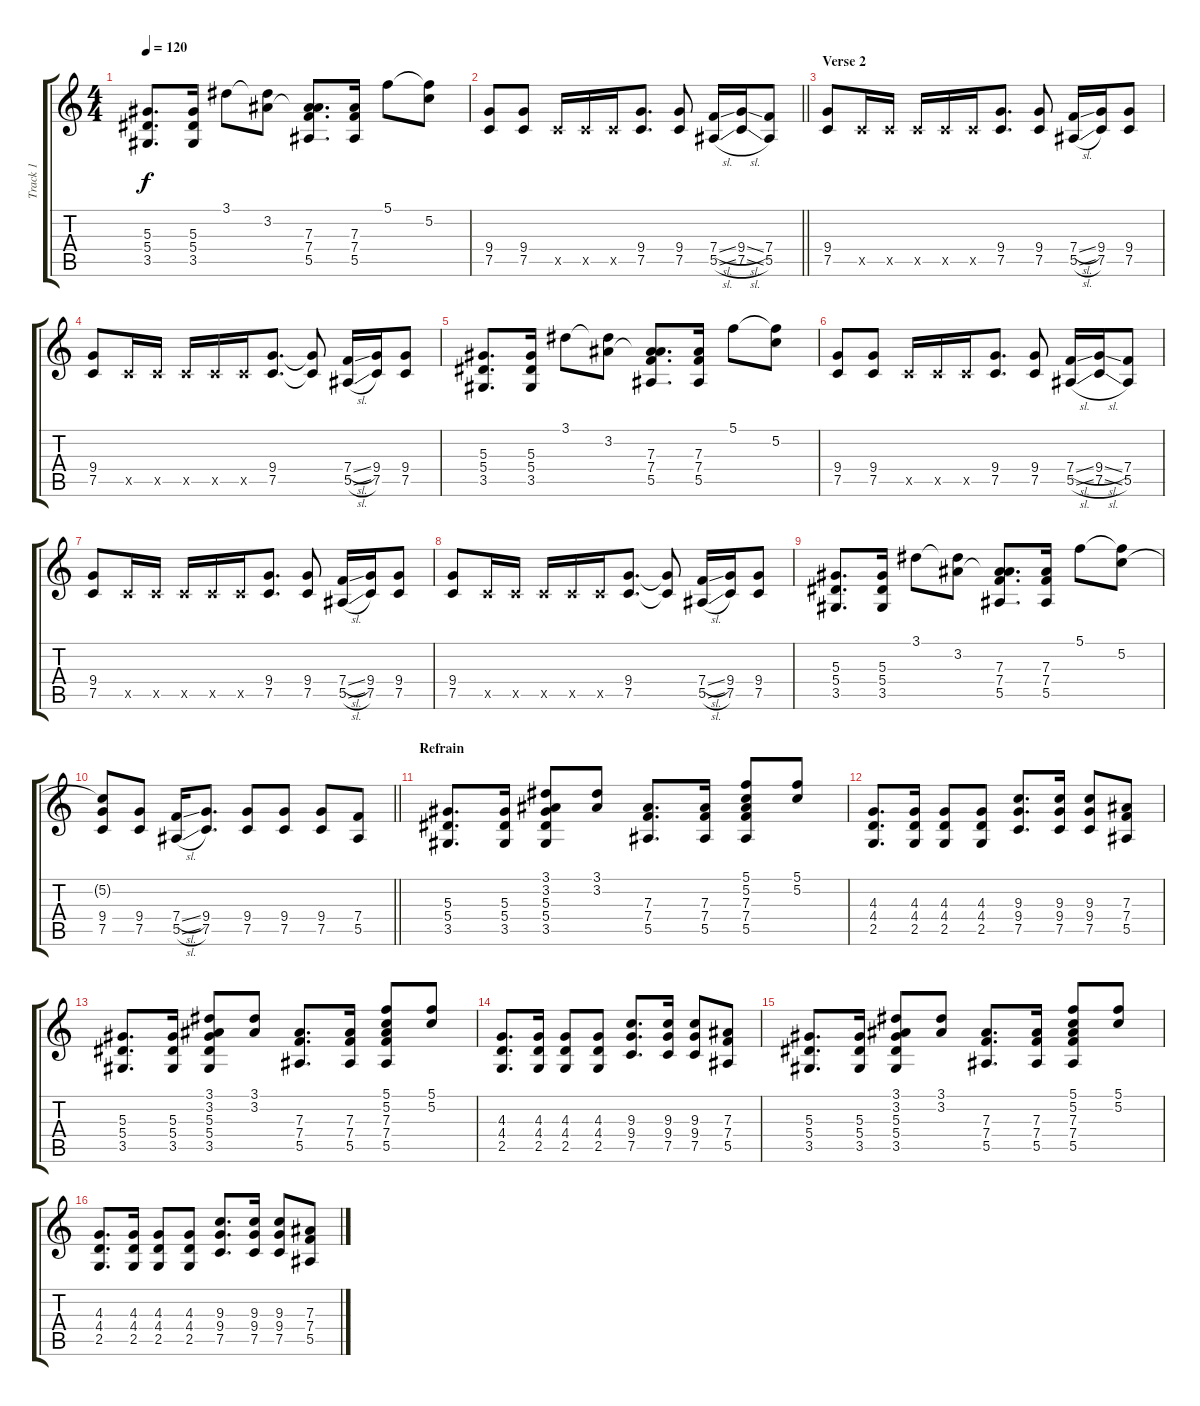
\track ("Track 1" "Track 1") {instrument distortionguitar}
\staff {score tabs}
\tuning (C4 G3 Eb3 Bb2 F2 C2) {hide}
\ts (4 4)
\tempo 120
\clef g2
\ks c
(5.3 5.4 3.5).8{d dy f} (5.3 5.4 3.5).16 3.1.8 (3.1{t} 3.2).8 (3.2{t} 7.3 7.4 5.5).8{d} (7.3 7.4 5.5).16 5.1.8 (5.1{t} 5.2).8 |
\barLineRight lightlight
(9.4 7.5).8 (9.4 7.5).8 7.5{x}.16 7.5{x}.16 7.5{x}.16 (9.4 7.5).8{d} (9.4 7.5).8 (7.4{sl} 5.5{sl}).16 (9.4{sl} 7.5{sl}).16 (7.4 5.5).8 |
\section ("" "Verse 2")
(9.4 7.5).8 7.5{x}.16 7.5{x}.16 7.5{x}.16 7.5{x}.16 7.5{x}.16 (9.4 7.5).8{d} (9.4 7.5).8 (7.4{sl} 5.5{sl}).16 (9.4 7.5).16 (9.4 7.5).8 |
(9.4 7.5).8 7.5{x}.16 7.5{x}.16 7.5{x}.16 7.5{x}.16 7.5{x}.16 (9.4 7.5).8{d} (9.4{t} 7.5{t}).8 (7.4{sl} 5.5{sl}).16 (9.4 7.5).16 (9.4 7.5).8 |
(5.3 5.4 3.5).8{d} (5.3 5.4 3.5).16 3.1.8 (3.1{t} 3.2).8 (3.2{t} 7.3 7.4 5.5).8{d} (7.3 7.4 5.5).16 5.1.8 (5.1{t} 5.2).8 |
(9.4 7.5).8 (9.4 7.5).8 7.5{x}.16 7.5{x}.16 7.5{x}.16 (9.4 7.5).8{d} (9.4 7.5).8 (7.4{sl} 5.5{sl}).16 (9.4{sl} 7.5{sl}).16 (7.4 5.5).8 |
(9.4 7.5).8 7.5{x}.16 7.5{x}.16 7.5{x}.16 7.5{x}.16 7.5{x}.16 (9.4 7.5).8{d} (9.4 7.5).8 (7.4{sl} 5.5{sl}).16 (9.4 7.5).16 (9.4 7.5).8 |
(9.4 7.5).8 7.5{x}.16 7.5{x}.16 7.5{x}.16 7.5{x}.16 7.5{x}.16 (9.4 7.5).8{d} (9.4{t} 7.5{t}).8 (7.4{sl} 5.5{sl}).16 (9.4 7.5).16 (9.4 7.5).8 |
(5.3 5.4 3.5).8{d} (5.3 5.4 3.5).16 3.1.8 (3.1{t} 3.2).8 (3.2{t} 7.3 7.4 5.5).8{d} (7.3 7.4 5.5).16 5.1.8 (5.1{t} 5.2).8 |
\barLineRight lightlight
(5.2{t} 9.4 7.5).8 (9.4 7.5).8 (7.4{sl} 5.5{sl}).16 (9.4 7.5).8{d} (9.4 7.5).8 (9.4 7.5).8 (9.4 7.5).8 (7.4 5.5).8 |
\section ("" "Refrain")
(5.3 5.4 3.5).8{d} (5.3 5.4 3.5).16 (3.1 3.2 5.3 5.4 3.5).8 (3.1 3.2).8 (7.3 7.4 5.5).8{d} (7.3 7.4 5.5).16 (5.1 5.2 7.3 7.4 5.5).8 (5.1 5.2).8 |
(4.3 4.4 2.5).8{d} (4.3 4.4 2.5).16 (4.3 4.4 2.5).8 (4.3 4.4 2.5).8 (9.3 9.4 7.5).8{d} (9.3 9.4 7.5).16 (9.3 9.4 7.5).8 (7.3 7.4 5.5).8 |
(5.3 5.4 3.5).8{d} (5.3 5.4 3.5).16 (3.1 3.2 5.3 5.4 3.5).8 (3.1 3.2).8 (7.3 7.4 5.5).8{d} (7.3 7.4 5.5).16 (5.1 5.2 7.3 7.4 5.5).8 (5.1 5.2).8 |
(4.3 4.4 2.5).8{d} (4.3 4.4 2.5).16 (4.3 4.4 2.5).8 (4.3 4.4 2.5).8 (9.3 9.4 7.5).8{d} (9.3 9.4 7.5).16 (9.3 9.4 7.5).8 (7.3 7.4 5.5).8 |
(5.3 5.4 3.5).8{d} (5.3 5.4 3.5).16 (3.1 3.2 5.3 5.4 3.5).8 (3.1 3.2).8 (7.3 7.4 5.5).8{d} (7.3 7.4 5.5).16 (5.1 5.2 7.3 7.4 5.5).8 (5.1 5.2).8 |
(4.3 4.4 2.5).8{d} (4.3 4.4 2.5).16 (4.3 4.4 2.5).8 (4.3 4.4 2.5).8 (9.3 9.4 7.5).8{d} (9.3 9.4 7.5).16 (9.3 9.4 7.5).8 (7.3 7.4 5.5).8
